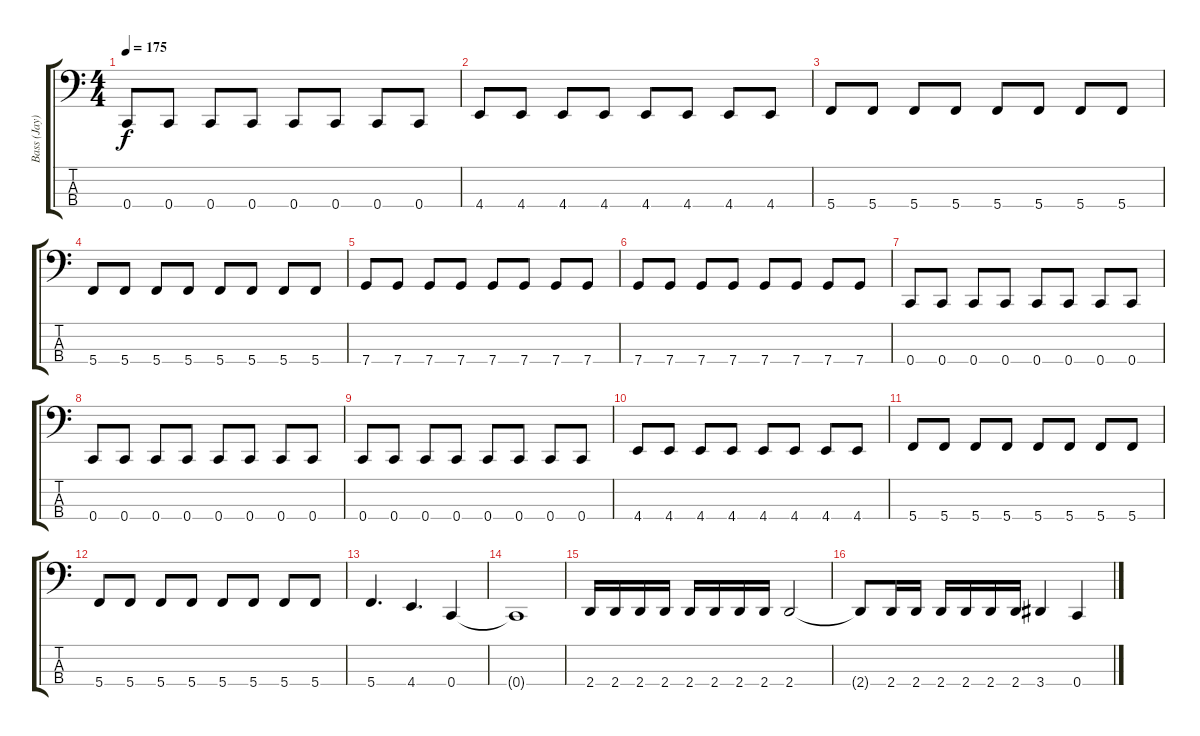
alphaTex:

\track ("Bass (Jay)" "Bass (Jay)") {instrument electricbasspick}
\staff {score tabs}
\tuning (F2 C2 G1 C1) {hide}
\ts (4 4)
\tempo 175
\clef f4
\ks c
0.4.8{dy f} 0.4.8 0.4.8 0.4.8 0.4.8 0.4.8 0.4.8 0.4.8 |
4.4.8 4.4.8 4.4.8 4.4.8 4.4.8 4.4.8 4.4.8 4.4.8 |
5.4.8 5.4.8 5.4.8 5.4.8 5.4.8 5.4.8 5.4.8 5.4.8 |
5.4.8 5.4.8 5.4.8 5.4.8 5.4.8 5.4.8 5.4.8 5.4.8 |
7.4.8 7.4.8 7.4.8 7.4.8 7.4.8 7.4.8 7.4.8 7.4.8 |
7.4.8 7.4.8 7.4.8 7.4.8 7.4.8 7.4.8 7.4.8 7.4.8 |
0.4.8 0.4.8 0.4.8 0.4.8 0.4.8 0.4.8 0.4.8 0.4.8 |
0.4.8 0.4.8 0.4.8 0.4.8 0.4.8 0.4.8 0.4.8 0.4.8 |
0.4.8 0.4.8 0.4.8 0.4.8 0.4.8 0.4.8 0.4.8 0.4.8 |
4.4.8 4.4.8 4.4.8 4.4.8 4.4.8 4.4.8 4.4.8 4.4.8 |
5.4.8 5.4.8 5.4.8 5.4.8 5.4.8 5.4.8 5.4.8 5.4.8 |
5.4.8 5.4.8 5.4.8 5.4.8 5.4.8 5.4.8 5.4.8 5.4.8 |
5.4.4{d} 4.4.4{d} 0.4.4 |
0.4{t}.1 |
2.4.16 2.4.16 2.4.16 2.4.16 2.4.16 2.4.16 2.4.16 2.4.16 2.4.2 |
2.4{t}.8 2.4.16 2.4.16 2.4.16 2.4.16 2.4.16 2.4.16 3.4.4 0.4.4
